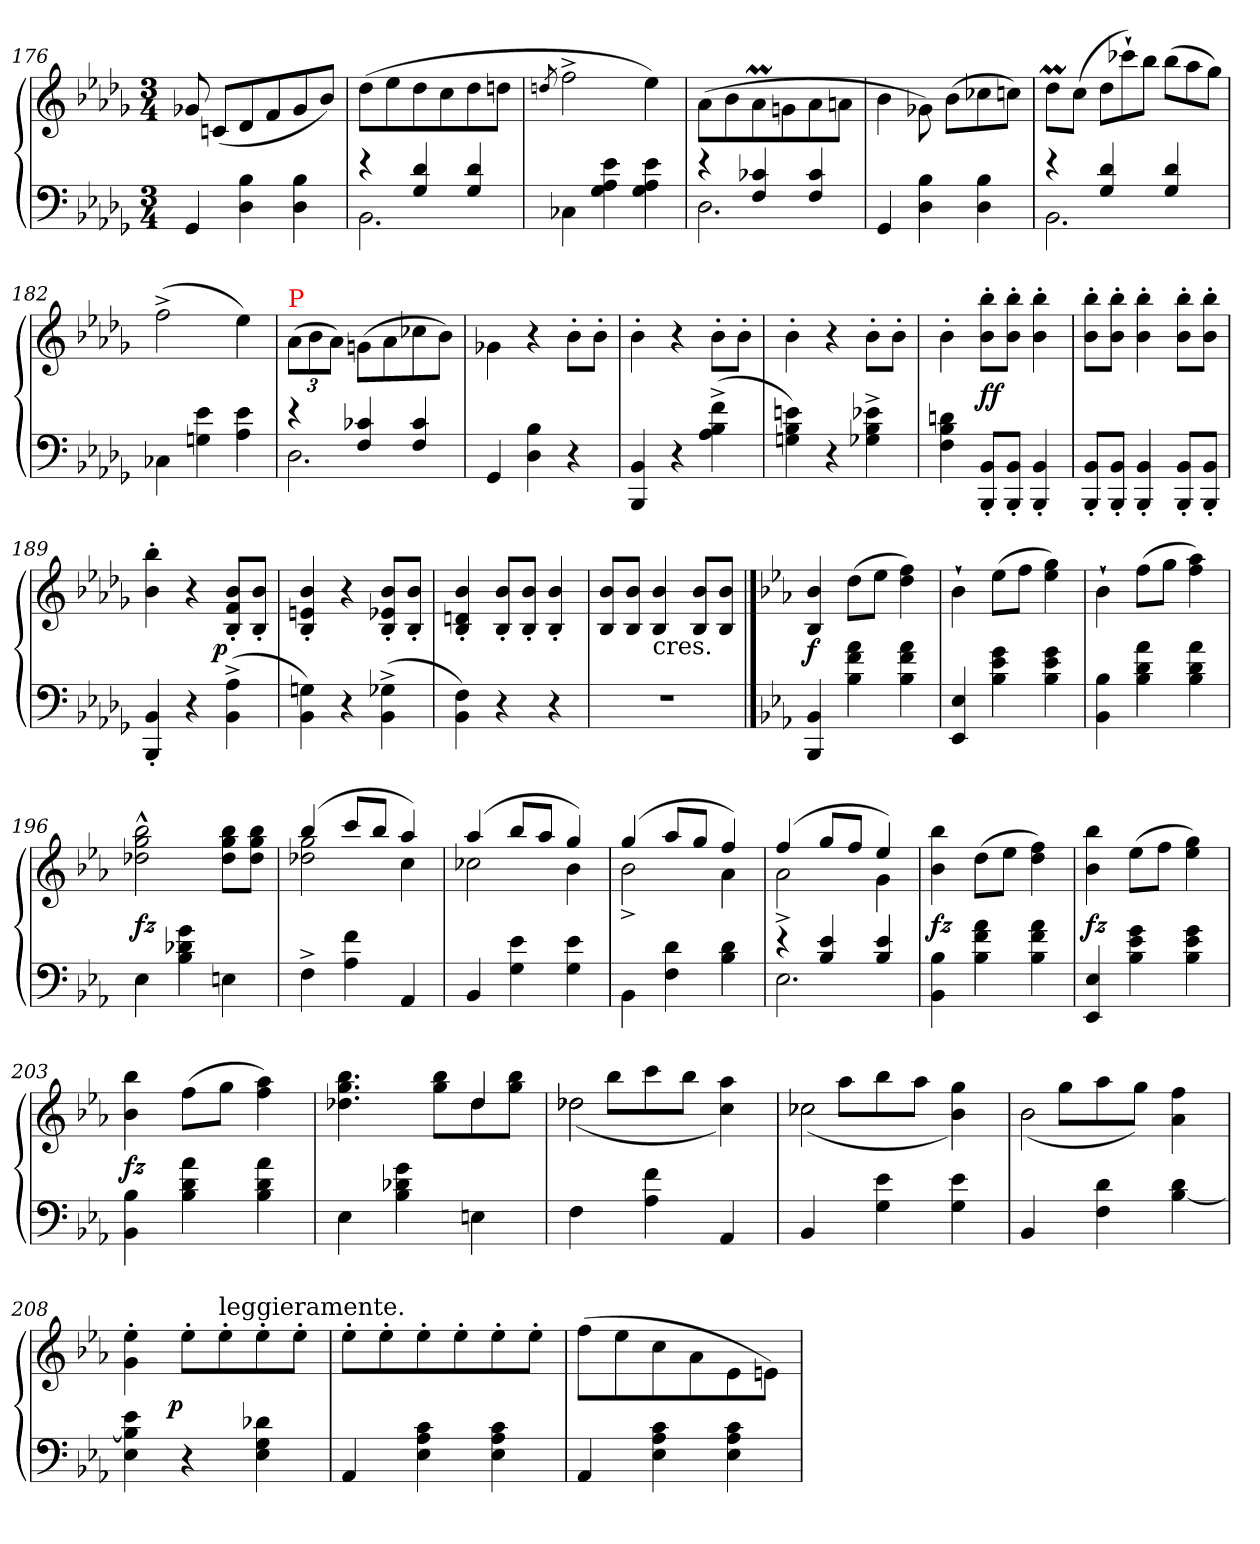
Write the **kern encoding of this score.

**kern	**kern	**dynam
*part1	*part1	*part1
*staff2	*staff1	*staff1/2
*clefF4	*clefG2	*
*k[b-e-a-d-g-]	*k[b-e-a-d-g-]	*
*M3/4	*M3/4	*
=176	=176	=176
4GG-	8g-X	.
.	(<8cnL	.
4B- 4D-	8d-	.
.	8f	.
4B- 4D-	8g-	.
.	8b-J)	.
=177	=177	=177
*^	*	*
4re	2.BB-	(8dd-L	.
.	.	8ee-	.
4d- 4G-	.	8dd-	.
.	.	8cc	.
4d- 4G-	.	8dd-	.
.	.	8ddnJ	.
*v	*v	*	*
=178	=178	=178
.	8qddn/	.
4C-X\	2ff^<	.
4e- 4A- 4G-	.	.
4e- 4A- 4G-	4ee-)	.
=179	=179	=179
*^	*	*
4re	2.D-	(8a-L	.
.	.	8b-	.
4c-X 4F	.	8a-M\	.
.	.	8gn	.
4c- 4F	.	8a-	.
.	.	8anJ	.
*v	*v	*	*
=180	=180	=180
4GG-	4b-	.
4B- 4D-	8g-X\)	.
.	(8b-L	.
4B- 4D-	8cc-X	.
.	8ccnJ)	.
=181	=181	=181
*^	*	*
4re	2.BB-	8dd-ML	.
.	.	(8ccJ	.
*	*	*Xtuplet	*
4d- 4G-	.	12dd-L	.
.	.	12ccc-X`)	.
.	.	12bb-J	.
4d- 4G-	.	(12bb-L	.
.	.	12aa-	.
.	.	12gg-J)	.
*v	*v	*	*
=182	=182	=182
4C-X\	(2ff^<	.
4e- 4Gn	.	.
4e- 4A-	4ee-)	.
=183	=183	=183
*^	*	*
*	*	*tuplet	*
*	*	*Xbrackettup	*
!	!	!LO:TX:a:color=red:t=P	!
4re	2.D-	(12a-\L	.
.	.	12b-	.
.	.	12a-J)	.
4c-X 4F	.	(8gn\L	.
.	.	8a-	.
4c- 4F	.	8cc-X	.
.	.	8b-J)	.
*v	*v	*	*
=184	=184	=184
4GG-	4g-X\	.
4B- 4D-	4r	.
4r	8b-'L	.
.	8b-'J	.
=185	=185	=185
4BB- 4BBB-	4b-'	.
4r	4r	.
(4f^< 4B-^< 4A-^<	8b-'L	.
.	8b-'J	.
=186	=186	=186
4en 4B- 4Gn)	4b-'	.
4r	4r	.
4e-X^< 4B-^< 4G-X^<	8b-'L	.
.	8b-'J	.
=187	=187	=187
4dn 4B- 4F	4b-'	.
8BB-' 8BBB-'L	8bb-' 8b-'L	ff
8BB-' 8BBB-'J	8bb-' 8b-'J	.
4BB-' 4BBB-'	4bb-' 4b-'	.
=188	=188	=188
8BB-' 8BBB-'L	8bb-' 8b-'L	.
8BB-' 8BBB-'J	8bb-' 8b-'J	.
4BB-' 4BBB-'	4bb-' 4b-'	.
8BB-' 8BBB-'L	8bb-' 8b-'L	.
8BB-' 8BBB-'J	8bb-' 8b-'J	.
=189	=189	=189
4BB-' 4BBB-'	4bb-' 4b-'	.
4r	4r	.
!	!	!LO:DY:rj
(4A-^< 4BB-^<	8b-' 8f' 8B-'L	p
.	8b-' 8B-'J	.
=190	=190	=190
4Gn 4BB-)	4b-' 4en' 4B-'	.
4r	4r	.
(4G-X^< 4BB-^<	8b-' 8e-X' 8B-'L	.
.	8b-' 8B-'J	.
=191	=191	=191
4F 4BB-)	4b-' 4dn' 4B-'	.
4r	8b-' 8B-'L	.
.	8b-' 8B-'J	.
4r	4b-' 4B-'	.
=192	=192	=192
2.rF	8b- 8B-L	.
.	8b- 8B-J	.
!	!LO:TX:c:t=cres.	!
.	4b- 4B-	.
.	8b- 8B-L	.
.	8b- 8B-J	.
==	==	==
*k[b-e-a-]	*k[b-e-a-]	*
4BB- 4BBB-	4b- 4B-	f
4a- 4f 4B-	(8ddL	.
.	8ee-J	.
4a- 4f 4B-	4ff 4dd)	.
=194	=194	=194
4E- 4EE-	4b-`	.
4g 4e- 4B-	(8ee-L	.
.	8ffJ	.
4g 4e- 4B-	4gg 4ee-)	.
=195	=195	=195
4B- 4BB-	4b-`	.
4a- 4d 4B-	(8ffL	.
.	8ggJ	.
4a- 4d 4B-	4aa- 4ff)	.
=196	=196	=196
4E-	2bb-^^ 2gg^^ 2dd-X^^	fz
4g 4d-X 4B-	.	.
4En	8bb- 8gg 8dd-L	.
.	8bb- 8gg 8dd-J	.
=197	=197	=197
*	*^	*
4F^>	(4bb-	2gg 2dd-X	.
4f 4A-	8cccL	.	.
.	8bb-J	.	.
4AA-	4aa-)	4cc	.
=198	=198	=198	=198
4BB-	(4aa-	2cc-X	.
4e- 4G	8bb-L	.	.
.	8aa-J	.	.
4e- 4G	4gg)	4b-	.
=199	=199	=199	=199
4BB-\	(4gg	2b-^	.
4d 4F	8aa-L	.	.
.	8ggJ	.	.
4d 4B-	4ff)	4a-	.
=200	=200	=200	=200
*^	*	*	*
4re	2.E-	(4ff	2a-^	.
4e- 4B-	.	8ggL	.	.
.	.	8ffJ	.	.
4e- 4B-	.	4ee-)	4g	.
*v	*v	*	*	*
*	*v	*v	*
=201	=201	=201
4B- 4BB-	4bb- 4b-	fz
4a- 4f 4B-	(8ddL	.
.	8ee-J	.
4a- 4f 4B-	4ff 4dd)	.
=202	=202	=202
4E- 4EE-	4bb- 4b-	fz
4g 4e- 4B-	(8ee-L	.
.	8ffJ	.
4g 4e- 4B-	4gg 4ee-)	.
=203	=203	=203
4B- 4BB-	4bb- 4b-	fz
4a- 4d 4B-	(8ffL	.
.	8ggJ	.
4a- 4d 4B-	4aa- 4ff)	.
=204	=204	=204
*	*^	*
4E-	2ryy	4.bb- 4.gg 4.dd-X	.
4g 4d-X 4B-	.	.	.
.	.	8bb- 8ggL	.
4En	4dd-	8dd-	.
.	.	8bb- 8ggJ	.
=205	=205	=205	=205
!	!	!LO:N:vis=2	!
4F	2dd-X\	(>8dd-X	.
.	.	8bb-L	.
4f 4A-	.	8ccc	.
.	.	8bb-J	.
4AA-	4ryy	4aa- 4cc)	.
=206	=206	=206	=206
!	!	!LO:N:vis=2	!
4BB-	2cc-X\	(>8cc-X	.
.	.	8aa-L	.
4e- 4G	.	8bb-	.
.	.	8aa-J	.
4e- 4G	4ryy	4gg 4b-)	.
=207	=207	=207	=207
!	!	!LO:N:vis=2	!
4BB-	2b-\	(>8b-	.
.	.	8ggL	.
4d 4F	.	8aa-	.
.	.	8ggJ)	.
4d [4B-	4ryy	4ff 4a-	.
*	*v	*v	*
=208	=208	=208
4e- 4B-] 4E-	4ee-' 4g'	.
!	!	!LO:DY:rj
4r	8ee-'L	p
!	!LO:TX:a:t=leggieramente.	!
.	8ee-'	.
4d-X 4G 4E-	8ee-'	.
.	8ee-'J	.
=209	=209	=209
4AA-	8ee-'L	.
.	8ee-'	.
4c 4A- 4E-	8ee-'	.
.	8ee-'	.
4c 4A- 4E-	8ee-'	.
.	8ee-'J	.
=210	=210	=210
4AA-	(8ff\L	.
.	8ee-	.
4c 4A- 4E-	8cc	.
.	8a-	.
4c 4A- 4E-	8e-	.
.	8enJ)	.
=	=	=
*-	*-	*-
